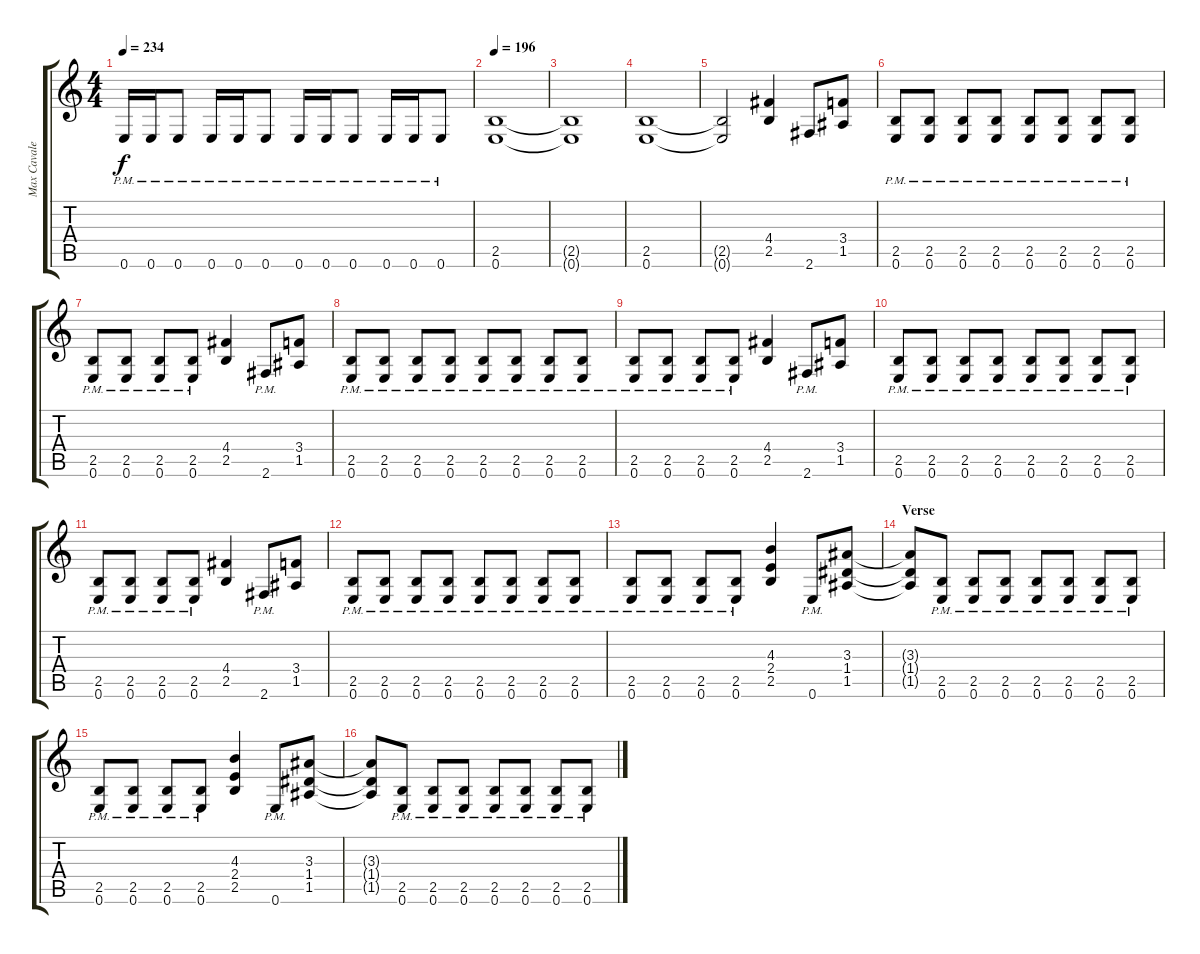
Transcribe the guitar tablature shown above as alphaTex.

\track ("Max Cavalera" "Max Cavale") {instrument distortionguitar}
\staff {score tabs}
\tuning (E4 B3 G3 D3 A2 E2) {hide}
\ts (4 4)
\tempo 234
\clef g2
\ks c
0.6{pm}.16{dy f} 0.6{pm}.16 0.6{pm}.8 0.6{pm}.16 0.6{pm}.16 0.6{pm}.8 0.6{pm}.16 0.6{pm}.16 0.6{pm}.8 0.6{pm}.16 0.6{pm}.16 0.6{pm}.8 |
\tempo 196
(2.5 0.6).1 |
(2.5{t} 0.6{t}).1 |
(2.5 0.6).1 |
(2.5{t} 0.6{t}).2 (4.4 2.5).4 2.6.8 (3.4 1.5).8 |
(2.5{pm} 0.6{pm}).8 (2.5{pm} 0.6{pm}).8 (2.5{pm} 0.6{pm}).8 (2.5{pm} 0.6{pm}).8 (2.5{pm} 0.6{pm}).8 (2.5{pm} 0.6{pm}).8 (2.5{pm} 0.6{pm}).8 (2.5{pm} 0.6{pm}).8 |
(2.5{pm} 0.6{pm}).8 (2.5{pm} 0.6{pm}).8 (2.5{pm} 0.6{pm}).8 (2.5{pm} 0.6{pm}).8 (4.4 2.5).4 2.6{pm}.8 (3.4 1.5).8 |
(2.5{pm} 0.6{pm}).8 (2.5{pm} 0.6{pm}).8 (2.5{pm} 0.6{pm}).8 (2.5{pm} 0.6{pm}).8 (2.5{pm} 0.6{pm}).8 (2.5{pm} 0.6{pm}).8 (2.5{pm} 0.6{pm}).8 (2.5{pm} 0.6{pm}).8 |
(2.5{pm} 0.6{pm}).8 (2.5{pm} 0.6{pm}).8 (2.5{pm} 0.6{pm}).8 (2.5{pm} 0.6{pm}).8 (4.4 2.5).4 2.6{pm}.8 (3.4 1.5).8 |
(2.5{pm} 0.6{pm}).8 (2.5{pm} 0.6{pm}).8 (2.5{pm} 0.6{pm}).8 (2.5{pm} 0.6{pm}).8 (2.5{pm} 0.6{pm}).8 (2.5{pm} 0.6{pm}).8 (2.5{pm} 0.6{pm}).8 (2.5{pm} 0.6{pm}).8 |
(2.5{pm} 0.6{pm}).8 (2.5{pm} 0.6{pm}).8 (2.5{pm} 0.6{pm}).8 (2.5{pm} 0.6{pm}).8 (4.4 2.5).4 2.6{pm}.8 (3.4 1.5).8 |
(2.5{pm} 0.6{pm}).8 (2.5{pm} 0.6{pm}).8 (2.5{pm} 0.6{pm}).8 (2.5{pm} 0.6{pm}).8 (2.5{pm} 0.6{pm}).8 (2.5{pm} 0.6{pm}).8 (2.5{pm} 0.6{pm}).8 (2.5{pm} 0.6{pm}).8 |
(2.5{pm} 0.6{pm}).8 (2.5{pm} 0.6{pm}).8 (2.5{pm} 0.6{pm}).8 (2.5{pm} 0.6{pm}).8 (4.3 2.4 2.5).4 0.6{pm}.8 (3.3 1.4 1.5).8 |
\section ("" "Verse")
(3.3{t} 1.4{t} 1.5{t}).8 (2.5{pm} 0.6{pm}).8 (2.5{pm} 0.6{pm}).8 (2.5{pm} 0.6{pm}).8 (2.5{pm} 0.6{pm}).8 (2.5{pm} 0.6{pm}).8 (2.5{pm} 0.6{pm}).8 (2.5{pm} 0.6{pm}).8 |
(2.5{pm} 0.6{pm}).8 (2.5{pm} 0.6{pm}).8 (2.5{pm} 0.6{pm}).8 (2.5{pm} 0.6{pm}).8 (4.3 2.4 2.5).4 0.6{pm}.8 (3.3 1.4 1.5).8 |
(3.3{t} 1.4{t} 1.5{t}).8 (2.5{pm} 0.6{pm}).8 (2.5{pm} 0.6{pm}).8 (2.5{pm} 0.6{pm}).8 (2.5{pm} 0.6{pm}).8 (2.5{pm} 0.6{pm}).8 (2.5{pm} 0.6{pm}).8 (2.5{pm} 0.6{pm}).8
